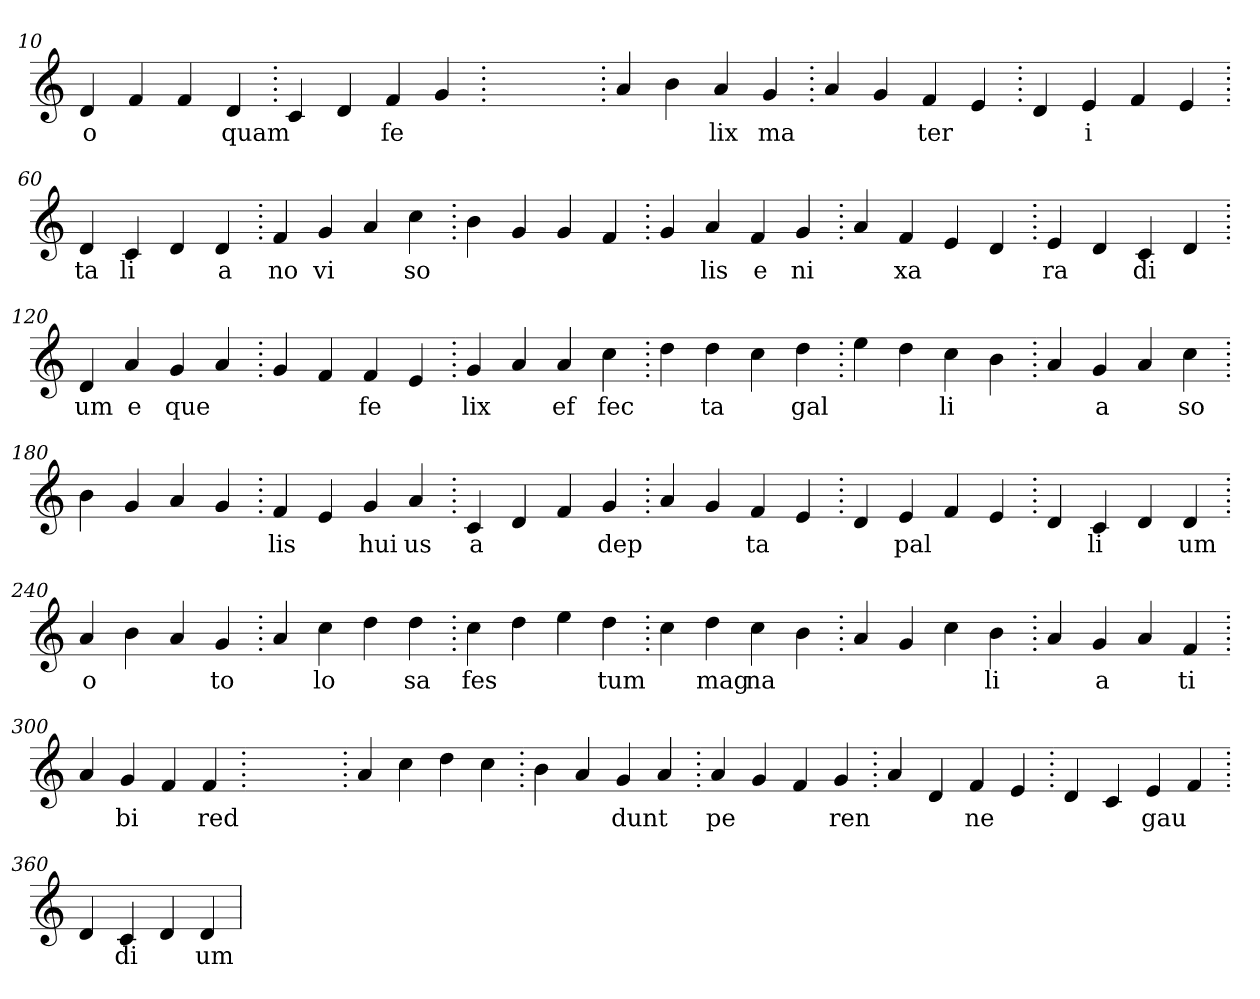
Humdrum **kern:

**kern	**text
*part1	*part1
*staff1	*staff1
*clefG2	*
=10.	=10.
4d	o
4f	.
4f	.
4d	quam
=20.	=20.
4c	.
4d	.
4f	fe
4g	.
=30.	=30.
1ryy	.
=30.	=30.
4a	.
4b	.
4a	lix
4g	ma
=40.	=40.
4a	.
4g	.
4f	ter
4e	.
=50.	=50.
4d	.
4e	i
4f	.
4e	.
=60.	=60.
4d	ta
4c	li
4d	.
4d	a
=70.	=70.
4f	no
4g	vi
4a	.
4cc	so
=80.	=80.
4b	.
4g	.
4g	.
4f	.
=90.	=90.
4g	.
4a	lis
4f	e
4g	ni
=100.	=100.
4a	.
4f	xa
4e	.
4d	.
=110.	=110.
4e	ra
4d	.
4c	di
4d	.
=120.	=120.
4d	um
4a	e
4g	que
4a	.
=130.	=130.
4g	.
4f	.
4f	fe
4e	.
=140.	=140.
4g	lix
4a	.
4a	ef
4cc	fec
=150.	=150.
4dd	.
4dd	ta
4cc	.
4dd	gal
=160.	=160.
4ee	.
4dd	.
4cc	li
4b	.
=170.	=170.
4a	.
4g	a
4a	.
4cc	so
=180.	=180.
4b	.
4g	.
4a	.
4g	.
=190.	=190.
4f	lis
4e	.
4g	hui
4a	us
=200.	=200.
4c	a
4d	.
4f	.
4g	dep
=210.	=210.
4a	.
4g	.
4f	ta
4e	.
=220.	=220.
4d	.
4e	pal
4f	.
4e	.
=230.	=230.
4d	.
4c	li
4d	.
4d	um
=240.	=240.
4a	o
4b	.
4a	.
4g	to
=250.	=250.
4a	.
4cc	lo
4dd	.
4dd	sa
=260.	=260.
4cc	fes
4dd	.
4ee	.
4dd	tum
=270.	=270.
4cc	.
4dd	mag
4cc	na
4b	.
=280.	=280.
4a	.
4g	.
4cc	.
4b	li
=290.	=290.
4a	.
4g	a
4a	.
4f	ti
=300.	=300.
4a	.
4g	bi
4f	.
4f	red
=310.	=310.
1ryy	.
=310.	=310.
4a	.
4cc	.
4dd	.
4cc	.
=320.	=320.
4b	.
4a	.
4g	dunt
4a	.
=330.	=330.
4a	pe
4g	.
4f	.
4g	ren
=340.	=340.
4a	.
4d	.
4f	ne
4e	.
=350.	=350.
4d	.
4c	.
4e	gau
4f	.
=360.	=360.
4d	.
4c	di
4d	.
4d	um
=	=
*-	*-
